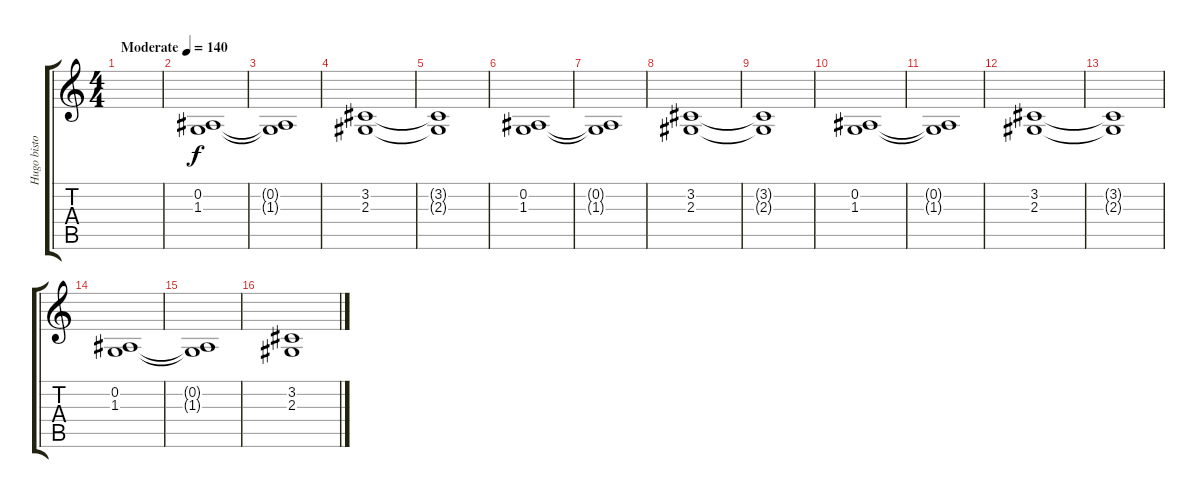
\track ("Hugo bistolfi" "Hugo bisto") {instrument reedorgan}
\staff {score tabs}
\tuning (Eb4 Bb3 Gb3 Db3 Ab2 Eb2) {hide}
\ts (4 4)
\tempo (140 "Moderate")
\clef g2
\ks c
|
(0.2 1.3).1{instrument choiraahs} |
(0.2{t} 1.3{t}).1 |
(3.2 2.3).1 |
(3.2{t} 2.3{t}).1 |
(0.2 1.3).1 |
(0.2{t} 1.3{t}).1 |
(3.2 2.3).1 |
(3.2{t} 2.3{t}).1 |
(0.2 1.3).1 |
(0.2{t} 1.3{t}).1 |
(3.2 2.3).1 |
(3.2{t} 2.3{t}).1 |
(0.2 1.3).1 |
(0.2{t} 1.3{t}).1 |
(3.2 2.3).1
